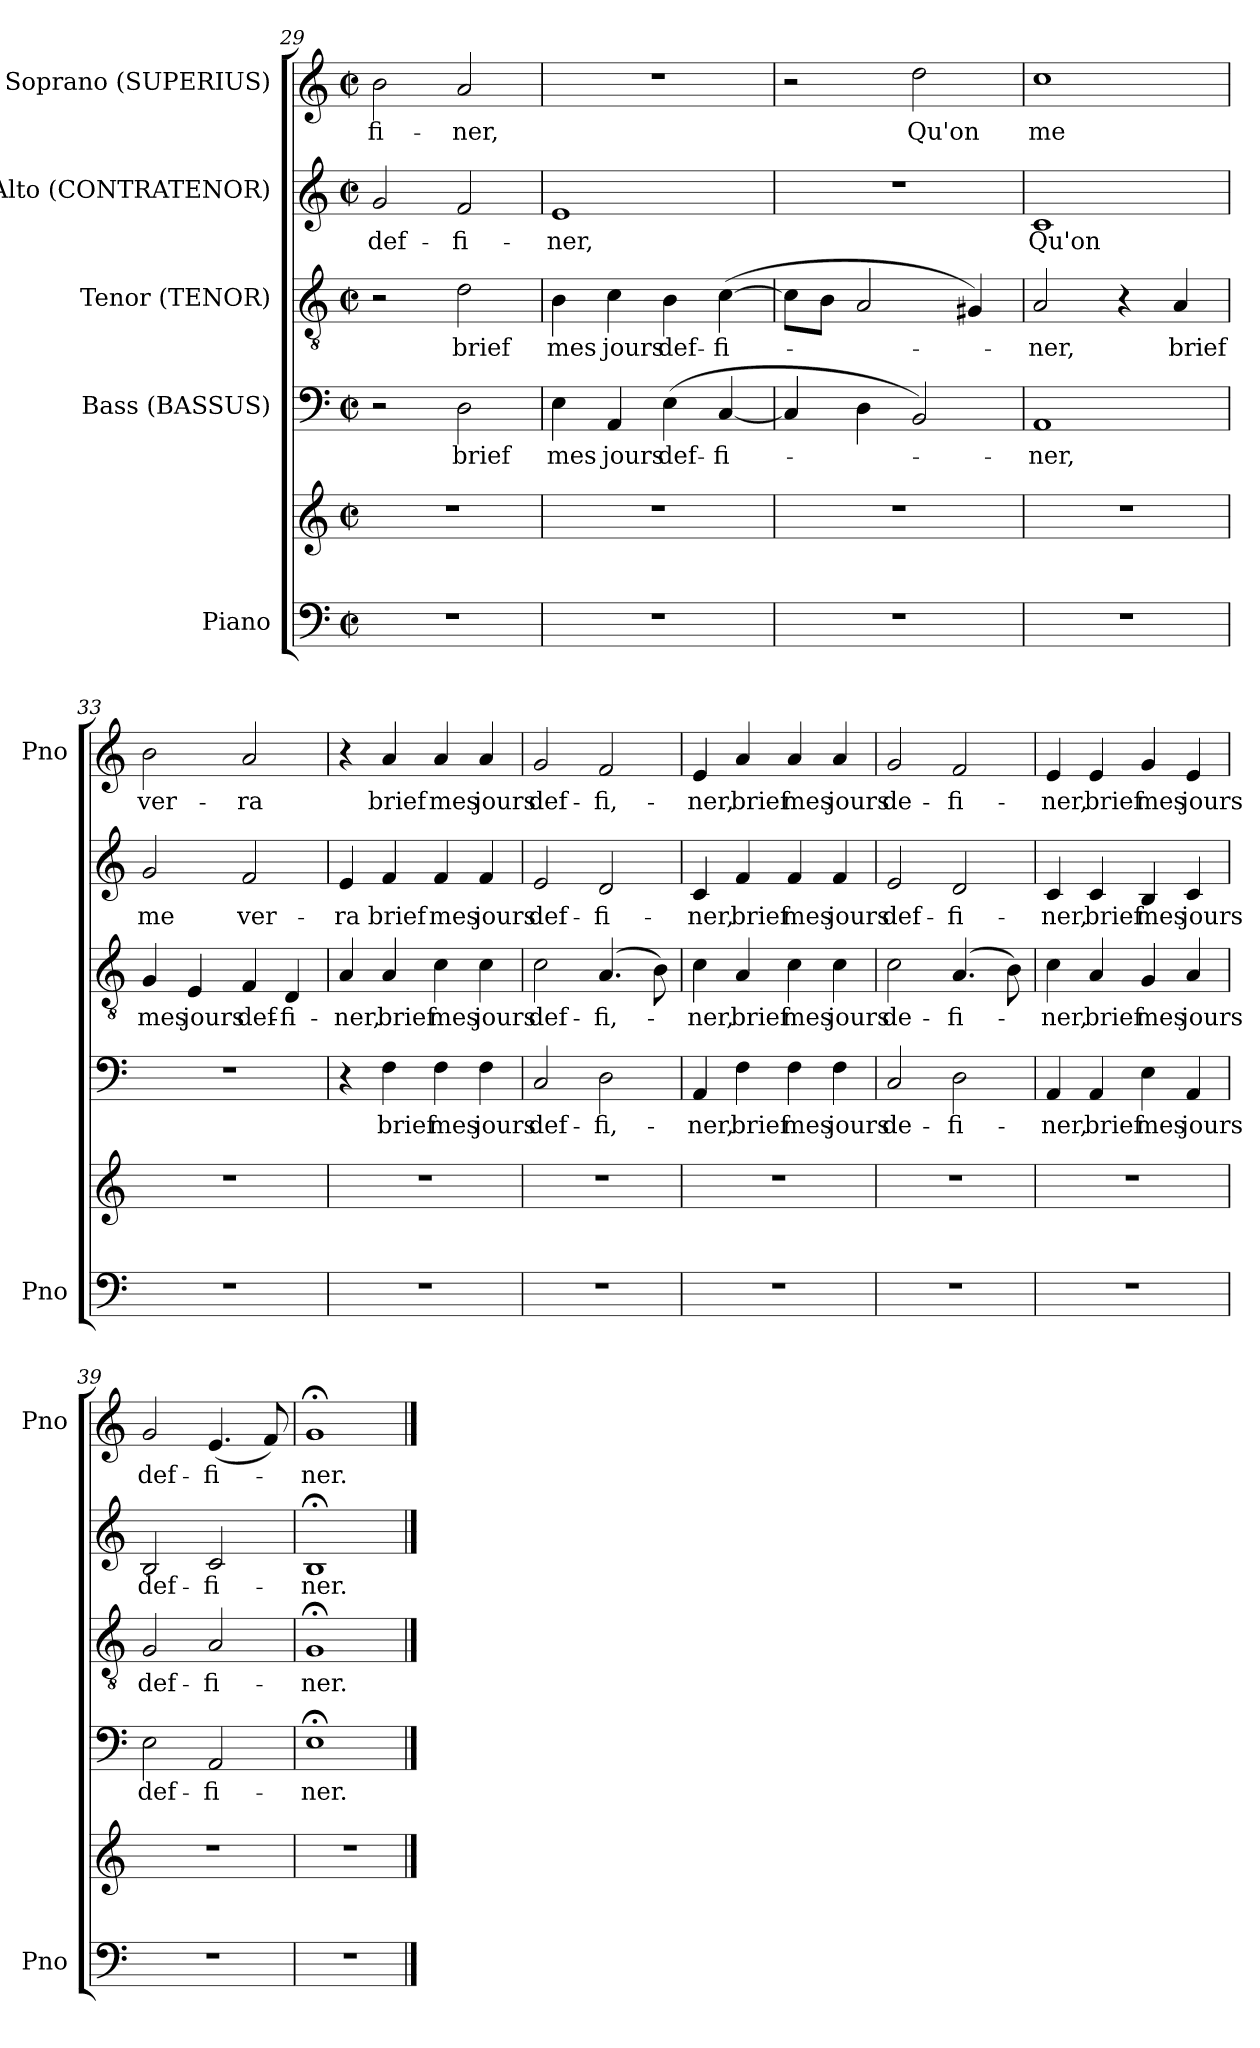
**kern	**kern	**kern	**text	**kern	**text	**kern	**text	**kern	**text
*part5	*part5	*part4	*part4	*part3	*part3	*part2	*part2	*part1	*part1
*staff6	*staff5	*staff4	*staff4	*staff3	*staff3	*staff2	*staff2	*staff1	*staff1
*I"Piano	*	*I"Bass (BASSUS)	*	*I"Tenor (TENOR)	*	*I"Alto (CONTRATENOR)	*	*I"Soprano (SUPERIUS)	*
*I'Pno	*	*	*	*	*	*	*	*I'Pno	*
*clefF4	*clefG2	*clefF4	*	*clefGv2	*	*clefG2	*	*clefG2	*
*k[]	*k[]	*k[]	*	*k[]	*	*k[]	*	*k[]	*
*C:	*C:	*C:	*	*C:	*	*C:	*	*C:	*
*M2/2	*M2/2	*M2/2	*	*M2/2	*	*M2/2	*	*M2/2	*
*met(c|)	*met(c|)	*met(c|)	*	*met(c|)	*	*met(c|)	*	*met(c|)	*
=29	=29	=29	=29	=29	=29	=29	=29	=29	=29
1r	1r	2r	.	2r	.	2g/	def-	2b\	-fi-
.	.	2D\	brief	2d\	brief	2f/	-fi-	2a/	-ner,
=30	=30	=30	=30	=30	=30	=30	=30	=30	=30
1r	1r	4E\	mes	4B\	mes	1e	-ner,	1r	.
.	.	4AA/	jours	4c\	jours	.	.	.	.
.	.	(4E\	def-	4B\	def-	.	.	.	.
.	.	[4C/	-fi-	([4c\	-fi-	.	.	.	.
=31	=31	=31	=31	=31	=31	=31	=31	=31	=31
1r	1r	4C/]	.	8c\L]	.	1r	.	2r	.
.	.	.	.	8B\J	.	.	.	.	.
.	.	4D\	-­-	2A/	-­-	.	.	.	.
.	.	2BB/)	.	.	.	.	.	2dd\	Qu'on
.	.	.	.	4G#/)	.	.	.	.	.
=32	=32	=32	=32	=32	=32	=32	=32	=32	=32
1r	1r	1AA	-ner,	2A/	-ner,	1c	Qu'on	1cc	me
.	.	.	.	4r	.	.	.	.	.
.	.	.	.	4A/	brief	.	.	.	.
=33	=33	=33	=33	=33	=33	=33	=33	=33	=33
1r	1r	1r	.	4G/	mes	2g/	me	2b\	ver-
.	.	.	.	4E/	jours	.	.	.	.
.	.	.	.	4F/	def-	2f/	ver-	2a/	-ra
.	.	.	.	4D/	-fi-	.	.	.	.
!!LO:LB:g=z
=34	=34	=34	=34	=34	=34	=34	=34	=34	=34
1r	1r	4r	.	4A/	-ner,	4e/	-ra	4r	.
.	.	4F\	brief	4A/	brief	4f/	brief	4a/	brief
.	.	4F\	mes	4c\	mes	4f/	mes	4a/	mes
.	.	4F\	jours	4c\	jours	4f/	jours	4a/	jours
=35	=35	=35	=35	=35	=35	=35	=35	=35	=35
1r	1r	2C/	def-	2c\	def-	2e/	def-	2g/	def-
.	.	2D\	-fi,-	(4.A/	-fi,-	2d/	-fi-	2f/	-fi,-
.	.	.	.	8B\)	.	.	.	.	.
=36	=36	=36	=36	=36	=36	=36	=36	=36	=36
1r	1r	4AA/	-ner,	4c\	-ner,	4c/	-ner,	4e/	-ner,
.	.	4F\	brief	4A/	brief	4f/	brief	4a/	brief
.	.	4F\	mes	4c\	mes	4f/	mes	4a/	mes
.	.	4F\	jours	4c\	jours	4f/	jours	4a/	jours
=37	=37	=37	=37	=37	=37	=37	=37	=37	=37
1r	1r	2C/	de-	2c\	de-	2e/	def-	2g/	de-
.	.	2D\	-fi-	(4.A/	-fi-	2d/	-fi-	2f/	-fi-
.	.	.	.	8B\)	.	.	.	.	.
=38	=38	=38	=38	=38	=38	=38	=38	=38	=38
1r	1r	4AA/	-ner,	4c\	-ner,	4c/	-ner,	4e/	-ner,
.	.	4AA/	brief	4A/	brief	4c/	brief	4e/	brief
.	.	4E\	mes	4G/	mes	4B/	mes	4g/	mes
.	.	4AA/	jours	4A/	jours	4c/	jours	4e/	jours
=39	=39	=39	=39	=39	=39	=39	=39	=39	=39
1r	1r	2E\	def-	2G/	def-	2B/	def-	2g/	def-
.	.	2AA/	-fi-	2A/	-fi-	2c/	-fi-	(4.e/	-fi-
.	.	.	.	.	.	.	.	8f/)	.
!!LO:PB:g=z
=40	=40	=40	=40	=40	=40	=40	=40	=40	=40
1r	1r	1E;<	-ner.	1G;<	-ner.	1B;<	-ner.	1g;<	-ner.
==	==	==	==	==	==	==	==	==	==
*-	*-	*-	*-	*-	*-	*-	*-	*-	*-
